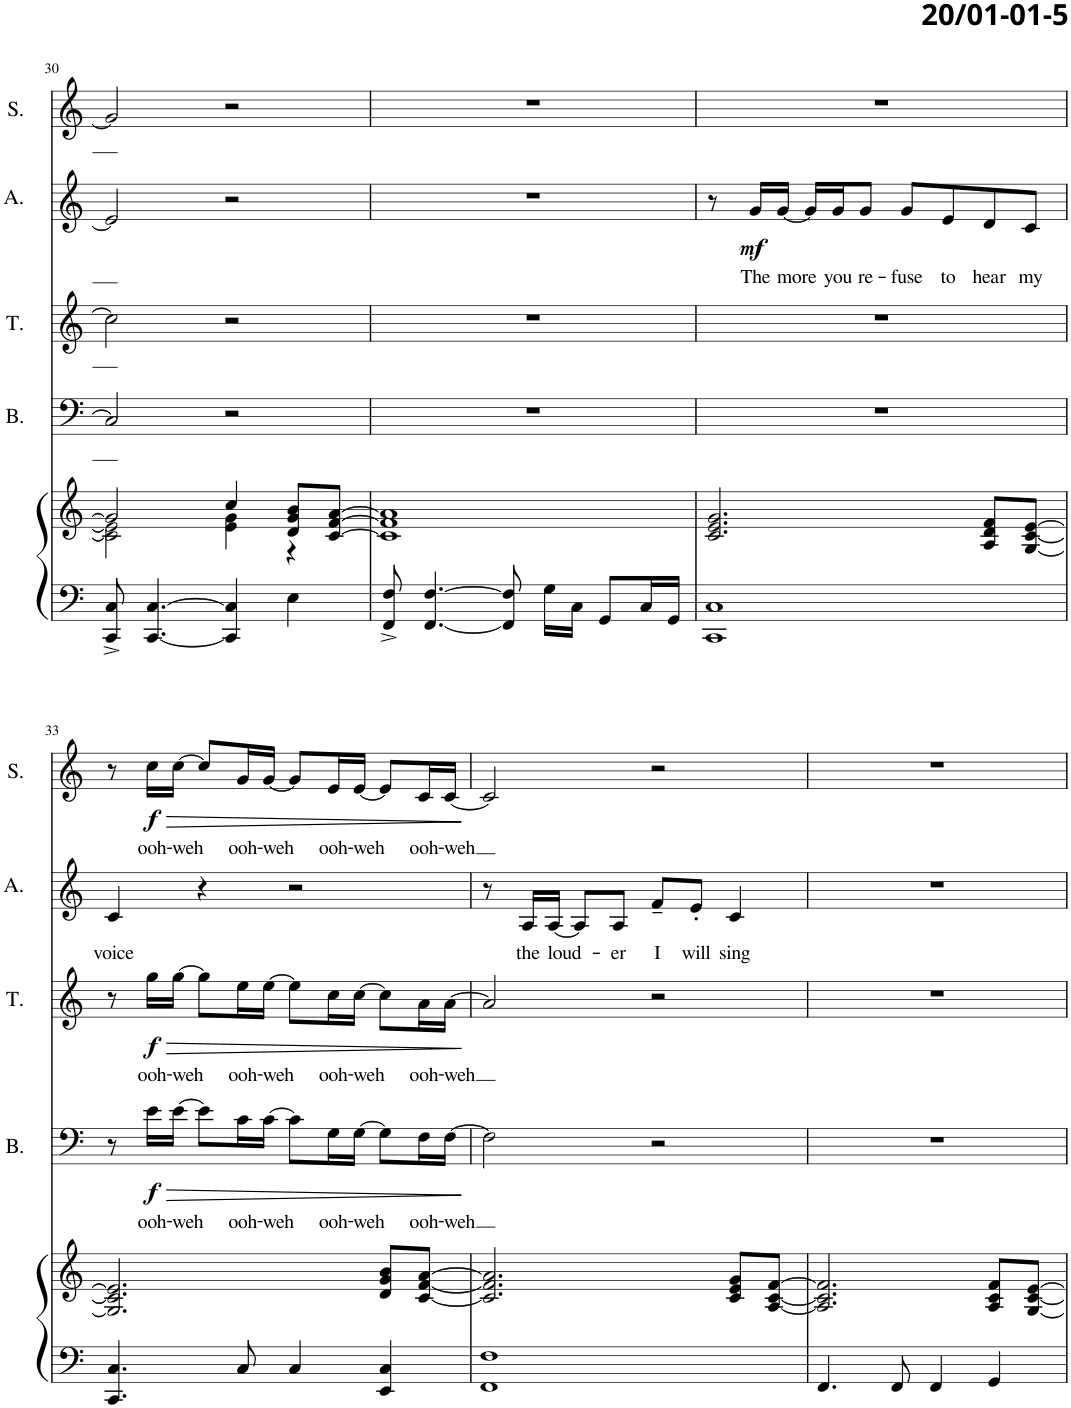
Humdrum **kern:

**kern	**kern	**kern	**text	**dynam	**kern	**text	**dynam	**kern	**text	**dynam	**kern	**text	**dynam
*part5	*part5	*part4	*part4	*part4	*part3	*part3	*part3	*part2	*part2	*part2	*part1	*part1	*part1
*staff6	*staff5	*staff4	*staff4	*staff4	*staff3	*staff3	*staff3	*staff2	*staff2	*staff2	*staff1	*staff1	*staff1
*I"Piano	*	*I"Bas	*	*	*I"Tenor	*	*	*I"Alt	*	*	*I"Sopraan	*	*
*I'Pno	*	*I'B.	*	*	*I'T.	*	*	*I'A.	*	*	*I'S.	*	*
!!LO:PB:g=z
*clefF4	*clefG2	*clefF4	*	*	*clefG2	*	*	*clefG2	*	*	*clefG2	*	*
*k[]	*k[]	*k[]	*	*	*k[]	*	*	*k[]	*	*	*k[]	*	*
*M4/4	*M4/4	*M4/4	*	*	*M4/4	*	*	*M4/4	*	*	*M4/4	*	*
*met(c)	*met(c)	*met(c)	*	*	*met(c)	*	*	*met(c)	*	*	*met(c)	*	*
=30	=30	=30	=30	=30	=30	=30	=30	=30	=30	=30	=30	=30	=30
*	*^	*	*	*	*	*	*	*	*	*	*	*	*
8CC/^ 8C/^	2g/]	2c\] 2e\]	2C/]	.	.	2cc\]	.	.	2e/]	.	.	2g/]	.	.
[4.CC/ [4.C/	.	.	.	.	.	.	.	.	.	.	.	.	.	.
4CC/] 4C/]	4cc/	4e\ 4g\	2r	.	.	2r	.	.	2r	.	.	2r	.	.
4E\	8d/ 8g/ 8b/L	4r	.	.	.	.	.	.	.	.	.	.	.	.
.	[8c/ [8f/ [8a/J	.	.	.	.	.	.	.	.	.	.	.	.	.
*	*v	*v	*	*	*	*	*	*	*	*	*	*	*	*
=31	=31	=31	=31	=31	=31	=31	=31	=31	=31	=31	=31	=31	=31
8FF/^ 8F/^	1c] 1f] 1a]	1r	.	.	1r	.	.	1r	.	.	1r	.	.
[4.FF/ [4.F/	.	.	.	.	.	.	.	.	.	.	.	.	.
8FF/] 8F/]	.	.	.	.	.	.	.	.	.	.	.	.	.
16G\LL	.	.	.	.	.	.	.	.	.	.	.	.	.
16C\JJ	.	.	.	.	.	.	.	.	.	.	.	.	.
8GG/L	.	.	.	.	.	.	.	.	.	.	.	.	.
16C/L	.	.	.	.	.	.	.	.	.	.	.	.	.
16GG/JJ	.	.	.	.	.	.	.	.	.	.	.	.	.
=32	=32	=32	=32	=32	=32	=32	=32	=32	=32	=32	=32	=32	=32
1CC 1C	2.c/ 2.e/ 2.g/	1r	.	.	1r	.	.	8r	.	.	1r	.	.
!	!	!	!	!	!	!	!	!	!LO:LY:b	!LO:DY:b	!	!	!
.	.	.	.	.	.	.	.	16g/LL	The	mf	.	.	.
!	!	!	!	!	!	!	!	!	!LO:LY:b	!	!	!	!
.	.	.	.	.	.	.	.	[16g/JJ	more	.	.	.	.
.	.	.	.	.	.	.	.	16g/LL]	.	.	.	.	.
!	!	!	!	!	!	!	!	!	!LO:LY:b	!	!	!	!
.	.	.	.	.	.	.	.	16g/J	you	.	.	.	.
!	!	!	!	!	!	!	!	!	!LO:LY:b	!	!	!	!
.	.	.	.	.	.	.	.	8g/J	re-	.	.	.	.
!	!	!	!	!	!	!	!	!	!LO:LY:b	!	!	!	!
.	.	.	.	.	.	.	.	8g/L	-fuse	.	.	.	.
!	!	!	!	!	!	!	!	!	!LO:LY:b	!	!	!	!
.	.	.	.	.	.	.	.	8e/	to	.	.	.	.
!	!	!	!	!	!	!	!	!	!LO:LY:b	!	!	!	!
.	8A/ 8d/ 8f/L	.	.	.	.	.	.	8d/	hear	.	.	.	.
!	!	!	!	!	!	!	!	!	!LO:LY:b	!	!	!	!
.	[8G/ [8c/ [8e/J	.	.	.	.	.	.	8c/J	my	.	.	.	.
!!LO:LB:g=z
=33	=33	=33	=33	=33	=33	=33	=33	=33	=33	=33	=33	=33	=33
!	!	!	!	!	!	!	!	!	!LO:LY:b	!	!	!	!
4.CC/ 4.C/	2.G/] 2.c/] 2.e/]	8r	.	.	8r	.	.	4c/	voice	.	8r	.	.
!	!	!	!LO:LY:b	!LO:HP:b	!	!LO:LY:b	!LO:HP:b	!	!	!	!	!LO:LY:b	!LO:HP:b
!	!	!	!	!LO:DY:n=1:b	!	!	!LO:DY:n=1:b	!	!	!	!	!	!LO:DY:n=1:b
.	.	16e\LL	ooh-	> f	16gg\LL	ooh-	> f	.	.	.	16cc\LL	ooh-	> f
!	!	!	!LO:LY:b	!	!	!LO:LY:b	!	!	!	!	!	!LO:LY:b	!
.	.	[16e\JJ	-weh	.	[16gg\JJ	-weh	.	.	.	.	[16cc\JJ	-weh	.
.	.	8e\L]	.	.	8gg\L]	.	.	4r	.	.	8cc/L]	.	.
!	!	!	!LO:LY:b	!	!	!LO:LY:b	!	!	!	!	!	!LO:LY:b	!
8C/	.	16c\L	ooh-	.	16ee\L	ooh-	.	.	.	.	16g/L	ooh-	.
!	!	!	!LO:LY:b	!	!	!LO:LY:b	!	!	!	!	!	!LO:LY:b	!
.	.	[16c\JJ	-weh	.	[16ee\JJ	-weh	.	.	.	.	[16g/JJ	-weh	.
4C/	.	8c\L]	.	.	8ee\L]	.	.	2r	.	.	8g/L]	.	.
!	!	!	!LO:LY:b	!	!	!LO:LY:b	!	!	!	!	!	!LO:LY:b	!
.	.	16G\L	ooh-	.	16cc\L	ooh-	.	.	.	.	16e/L	ooh-	.
!	!	!	!LO:LY:b	!	!	!LO:LY:b	!	!	!	!	!	!LO:LY:b	!
.	.	[16G\JJ	-weh	.	[16cc\JJ	-weh	.	.	.	.	[16e/JJ	-weh	.
4EE/ 4C/	8d/ 8g/ 8b/L	8G\L]	.	.	8cc\L]	.	.	.	.	.	8e/L]	.	.
!	!	!	!LO:LY:b	!	!	!LO:LY:b	!	!	!	!	!	!LO:LY:b	!
.	[8c/ [8f/ [8a/J	16F\L	ooh-	.	16a\L	ooh-	.	.	.	.	16c/L	ooh-	.
!	!	!	!LO:LY:b	!	!	!LO:LY:b	!	!	!	!	!	!LO:LY:b	!
.	.	[16F\JJ	-weh	.	[16a\JJ	-weh	.	.	.	.	[16c/JJ	-weh	.
.	.	.	.	]	.	.	]	.	.	.	.	.	]
=34	=34	=34	=34	=34	=34	=34	=34	=34	=34	=34	=34	=34	=34
1FF 1F	2.c/] 2.f/] 2.a/]	2F\]	.	.	2a/]	.	.	8r	.	.	2c/]	.	.
!	!	!	!	!	!	!	!	!	!LO:LY:b	!	!	!	!
.	.	.	.	.	.	.	.	16A/LL	the	.	.	.	.
!	!	!	!	!	!	!	!	!	!LO:LY:b	!	!	!	!
.	.	.	.	.	.	.	.	[16A/JJ	loud-	.	.	.	.
.	.	.	.	.	.	.	.	8A/L]	.	.	.	.	.
!	!	!	!	!	!	!	!	!	!LO:LY:b	!	!	!	!
.	.	.	.	.	.	.	.	8A/J	-er	.	.	.	.
!	!	!	!	!	!	!	!	!	!LO:LY:b	!	!	!	!
.	.	2r	.	.	2r	.	.	8f~/L	I	.	2r	.	.
!	!	!	!	!	!	!	!	!	!LO:LY:b	!	!	!	!
.	.	.	.	.	.	.	.	8e'/J	will	.	.	.	.
!	!	!	!	!	!	!	!	!	!LO:LY:b	!	!	!	!
.	8c/ 8e/ 8g/L	.	.	.	.	.	.	4c/	sing	.	.	.	.
.	[8A/ [8c/ [8f/J	.	.	.	.	.	.	.	.	.	.	.	.
=35	=35	=35	=35	=35	=35	=35	=35	=35	=35	=35	=35	=35	=35
4.FF/	2.A/] 2.c/] 2.f/]	1r	.	.	1r	.	.	1r	.	.	1r	.	.
8FF/	.	.	.	.	.	.	.	.	.	.	.	.	.
4FF/	.	.	.	.	.	.	.	.	.	.	.	.	.
4GG/	8A/ 8c/ 8f/L	.	.	.	.	.	.	.	.	.	.	.	.
.	[8G/ [8c/ [8e/J	.	.	.	.	.	.	.	.	.	.	.	.
=	=	=	=	=	=	=	=	=	=	=	=	=	=
*-	*-	*-	*-	*-	*-	*-	*-	*-	*-	*-	*-	*-	*-
